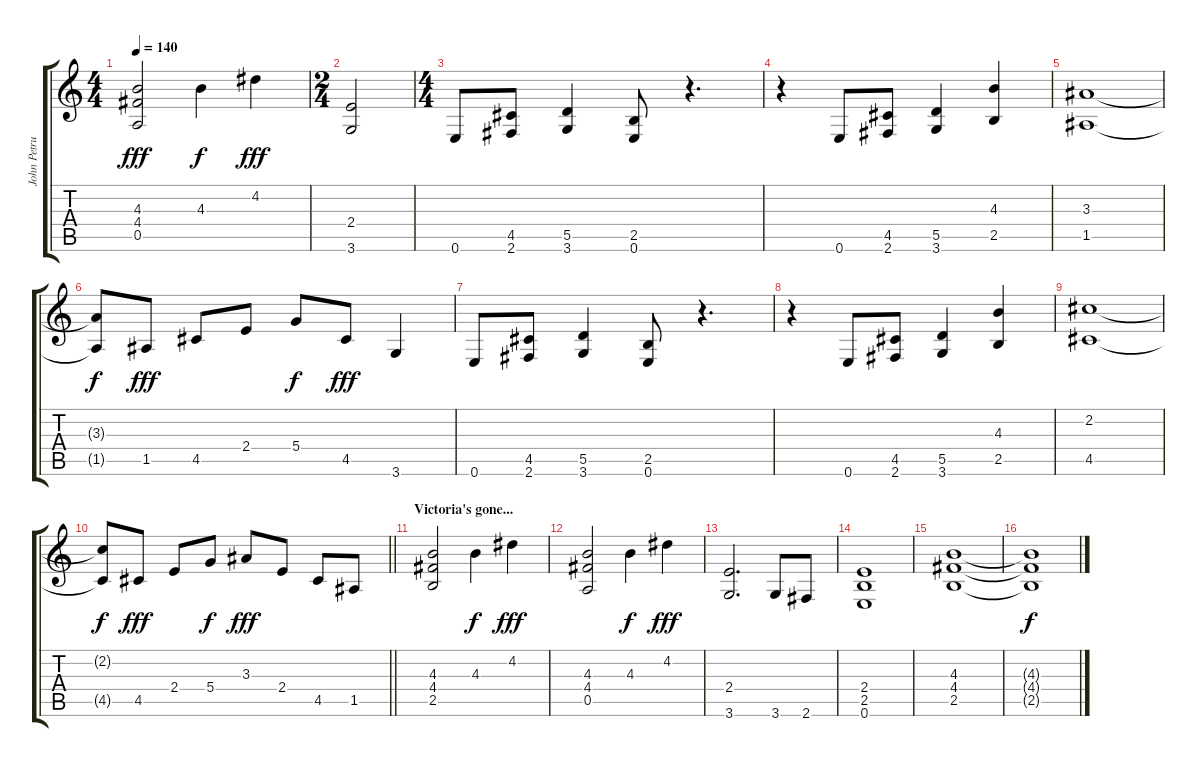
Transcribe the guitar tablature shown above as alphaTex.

\track ("John Petrucci" "John Petru") {instrument distortionguitar}
\staff {score tabs}
\tuning (E4 B3 G3 D3 A2 E2) {hide}
\ts (4 4)
\tempo 140
\clef g2
\ks c
(4.3 4.4 0.5).2{dy fff} 4.3.4{dy f} 4.2.4{dy fff} |
\ts (2 4)
(2.4 3.6).2 |
\ts (4 4)
0.6.8 (4.5 2.6).8 (5.5 3.6).4 (2.5 0.6).8 r.4{d} |
r.4 0.6.8 (4.5 2.6).8 (5.5 3.6).4 (4.3 2.5).4 |
(3.3 1.5).1 |
(3.3{t} 1.5{t}).8{dy f} 1.5.8{dy fff} 4.5.8 2.4.8 5.4.8{dy f} 4.5.8{dy fff} 3.6.4 |
0.6.8 (4.5 2.6).8 (5.5 3.6).4 (2.5 0.6).8 r.4{d} |
r.4 0.6.8 (4.5 2.6).8 (5.5 3.6).4 (4.3 2.5).4 |
(2.2 4.5).1 |
\barLineRight lightlight
(2.2{t} 4.5{t}).8{dy f} 4.5.8{dy fff} 2.4.8 5.4.8{dy f} 3.3.8{dy fff} 2.4.8 4.5.8 1.5.8 |
\section ("" "Victoria's gone...")
(4.3 4.4 2.5).2 4.3.4{dy f} 4.2.4{dy fff} |
(4.3 4.4 0.5).2 4.3.4{dy f} 4.2.4{dy fff} |
(2.4 3.6).2{d} 3.6.8 2.6.8 |
(2.4 2.5 0.6).1 |
(4.3 4.4 2.5).1 |
(4.3{t} 4.4{t} 2.5{t}).1{dy f}
